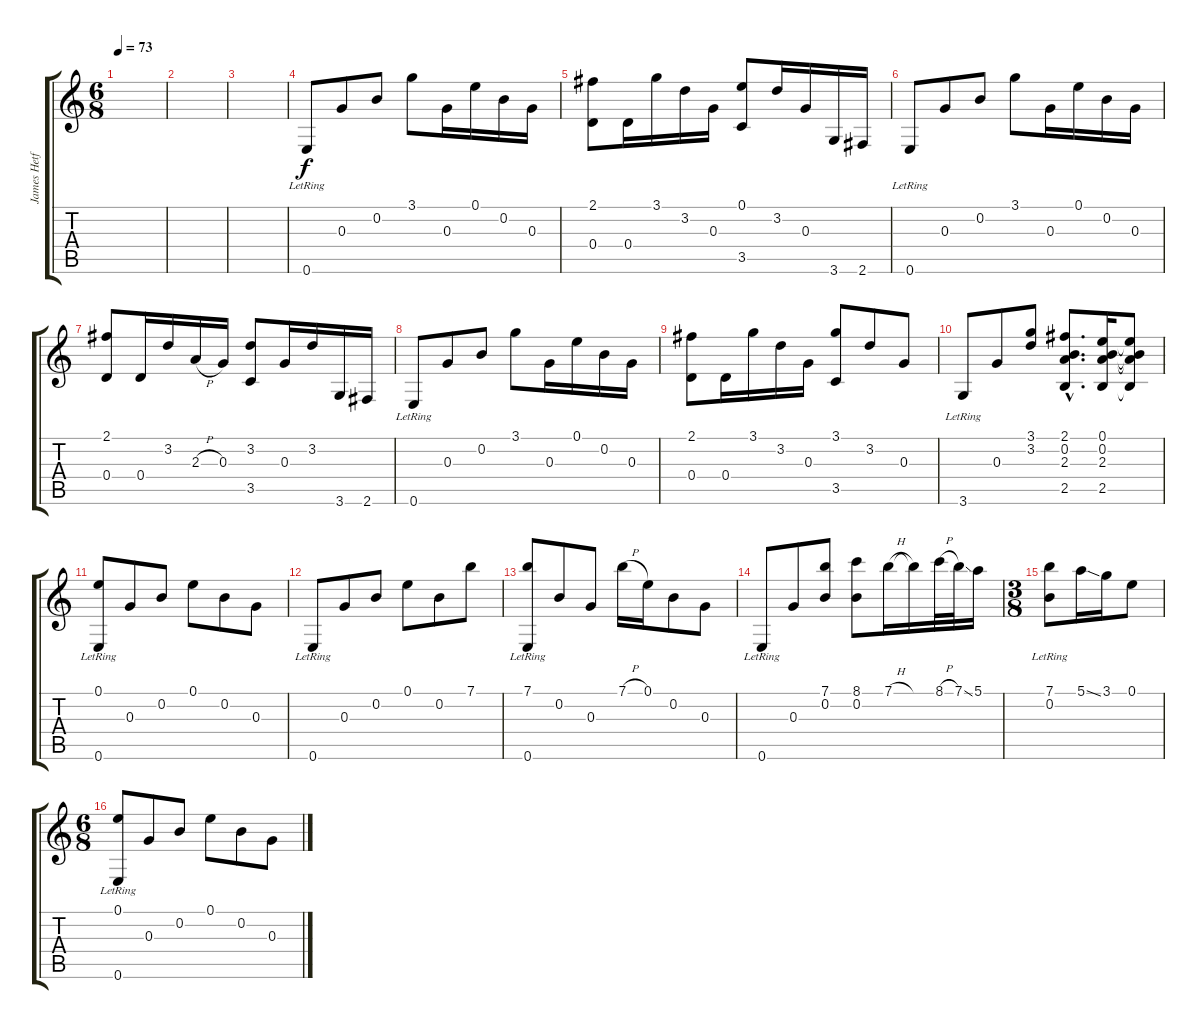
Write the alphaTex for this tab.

\track ("James Hetfield (clean)" "James Hetf") {instrument electricguitarclean}
\staff {score tabs}
\tuning (E4 B3 G3 D3 A2 E2) {hide}
\ts (6 8)
\tempo 73
\clef g2
\ks c
|
|
|
0.6{lr}.8 0.3.8 0.2.8 3.1.8 0.3.16 0.1.16 0.2.16 0.3.16 |
(2.1 0.4).8 0.4.16 3.1.16 3.2.16 0.3.16 (0.1 3.5).8 3.2.16 0.3.16 3.6.16 2.6.16 |
0.6{lr}.8 0.3.8 0.2.8 3.1.8 0.3.16 0.1.16 0.2.16 0.3.16 |
(2.1 0.4).8 0.4.16 3.2.16 2.3{h}.16 0.3.16 (3.2 3.5).8 0.3.16 3.2.16 3.6.16 2.6.16 |
0.6{lr}.8 0.3.8 0.2.8 3.1.8 0.3.16 0.1.16 0.2.16 0.3.16 |
(2.1 0.4).8 0.4.16 3.1.16 3.2.16 0.3.16 (3.1 3.5).8 3.2.8 0.3.8 |
3.6{lr}.8 0.3.8 (3.1 3.2).8 (2.1{hac} 0.2{hac} 2.3{hac} 2.5{hac}).8{d} (0.1 0.2 2.3 2.5).16 (0.1{t} 0.2{t} 2.3{t} 2.5{t}).8 |
(0.1 0.6{lr}).8 0.3.8 0.2.8 0.1.8 0.2.8 0.3.8 |
0.6{lr}.8 0.3.8 0.2.8 0.1.8 0.2.8 7.1.8 |
(7.1 0.6{lr}).8 0.2.8 0.3.8 7.1{h}.16 0.1.16 0.2.8 0.3.8 |
0.6{lr}.8 0.3.8 (7.1 0.2).8 (8.1 0.2).8 7.1{h}.16 7.1{t}.16 8.1{h}.32 7.1{ss}.32 5.1.16 |
\ts (3 8)
(7.1 0.2{lr}).8 5.1{ss}.16 3.1.16 0.1.8 |
\ts (6 8)
(0.1 0.6{lr}).8 0.3.8 0.2.8 0.1.8 0.2.8 0.3.8
